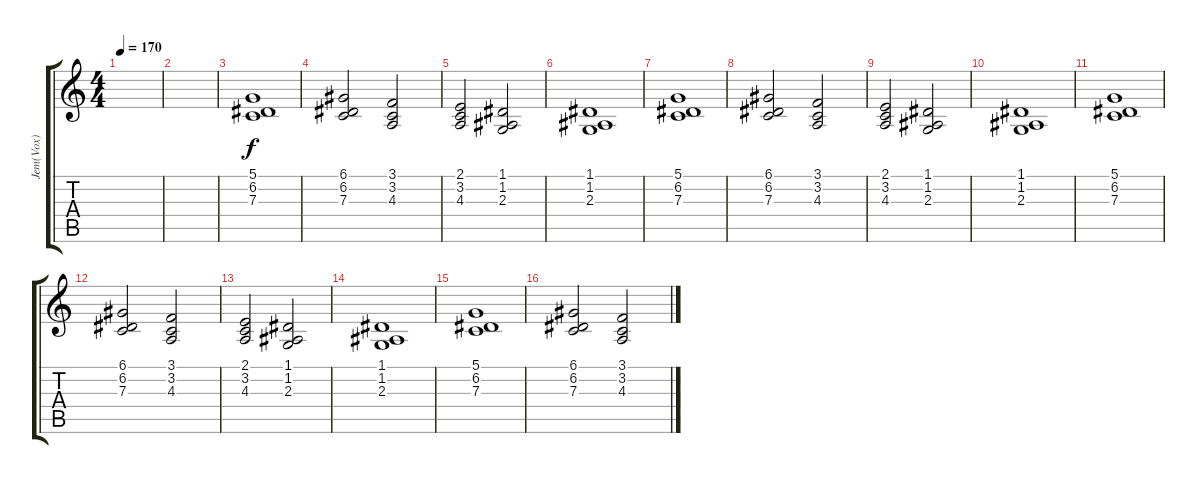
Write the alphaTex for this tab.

\track ("Jem(Vox)" "Jem(Vox)") {instrument choiraahs}
\staff {score tabs}
\tuning (D4 A3 F3 C3 G2 D2) {hide}
\ts (4 4)
\tempo 170
\clef g2
\ks c
|
|
(5.1 6.2 7.3).1 |
(6.1 6.2 7.3).2 (3.1 3.2 4.3).2 |
(2.1 3.2 4.3).2 (1.1 1.2 2.3).2 |
(1.1 1.2 2.3).1 |
(5.1 6.2 7.3).1 |
(6.1 6.2 7.3).2 (3.1 3.2 4.3).2 |
(2.1 3.2 4.3).2 (1.1 1.2 2.3).2 |
(1.1 1.2 2.3).1 |
(5.1 6.2 7.3).1 |
(6.1 6.2 7.3).2 (3.1 3.2 4.3).2 |
(2.1 3.2 4.3).2 (1.1 1.2 2.3).2 |
(1.1 1.2 2.3).1 |
(5.1 6.2 7.3).1 |
(6.1 6.2 7.3).2 (3.1 3.2 4.3).2
